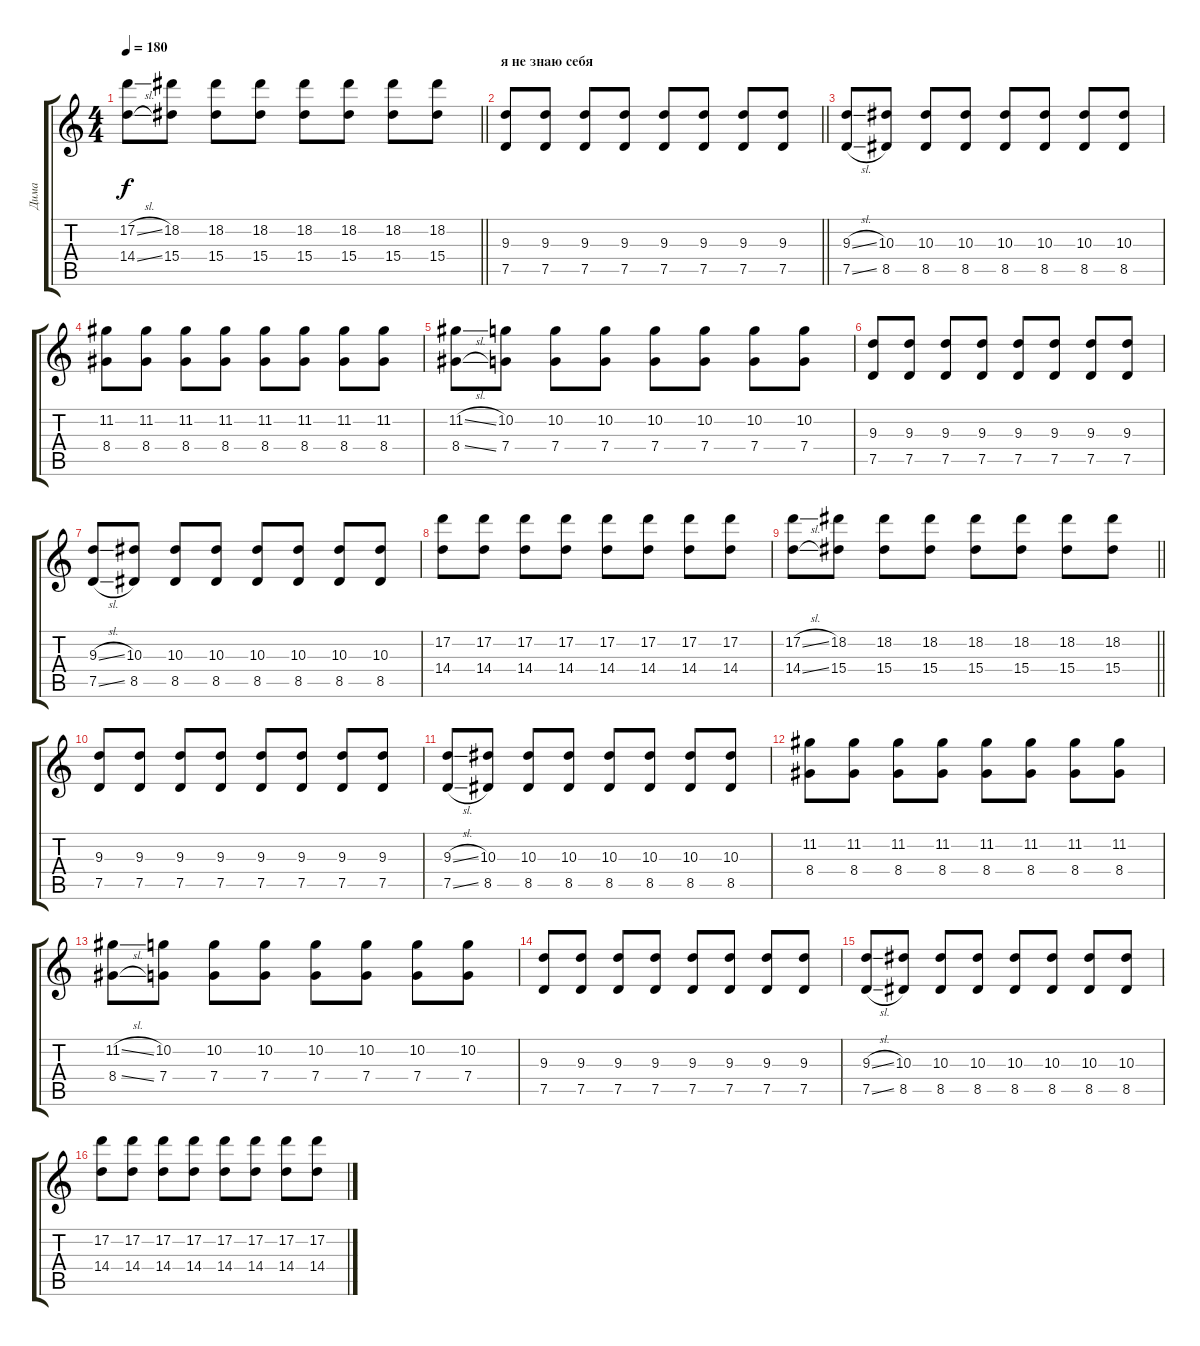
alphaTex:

\track ("Дима" "Дима") {instrument distortionguitar}
\staff {score tabs}
\tuning (D4 A3 F3 C3 G2 C2) {hide}
\ts (4 4)
\tempo 180
\clef g2
\barLineRight lightlight
\ks c
(17.2{sl} 14.4{sl}).8{dy f} (18.2 15.4).8 (18.2 15.4).8 (18.2 15.4).8 (18.2 15.4).8 (18.2 15.4).8 (18.2 15.4).8 (18.2 15.4).8 |
\section ("" "я не знаю себя")
\barLineRight lightlight
(9.3 7.5).8{volume 16 balance 8 instrument distortionguitar} (9.3 7.5).8 (9.3 7.5).8 (9.3 7.5).8 (9.3 7.5).8 (9.3 7.5).8 (9.3 7.5).8 (9.3 7.5).8 |
\section ("" "")
(9.3{sl} 7.5{sl}).8 (10.3 8.5).8 (10.3 8.5).8 (10.3 8.5).8 (10.3 8.5).8 (10.3 8.5).8 (10.3 8.5).8 (10.3 8.5).8 |
(11.2 8.4).8 (11.2 8.4).8 (11.2 8.4).8 (11.2 8.4).8 (11.2 8.4).8 (11.2 8.4).8 (11.2 8.4).8 (11.2 8.4).8 |
(11.2{sl} 8.4{sl}).8 (10.2 7.4).8 (10.2 7.4).8 (10.2 7.4).8 (10.2 7.4).8 (10.2 7.4).8 (10.2 7.4).8 (10.2 7.4).8 |
(9.3 7.5).8 (9.3 7.5).8 (9.3 7.5).8 (9.3 7.5).8 (9.3 7.5).8 (9.3 7.5).8 (9.3 7.5).8 (9.3 7.5).8 |
(9.3{sl} 7.5{sl}).8 (10.3 8.5).8 (10.3 8.5).8 (10.3 8.5).8 (10.3 8.5).8 (10.3 8.5).8 (10.3 8.5).8 (10.3 8.5).8 |
(17.2 14.4).8 (17.2 14.4).8 (17.2 14.4).8 (17.2 14.4).8 (17.2 14.4).8 (17.2 14.4).8 (17.2 14.4).8 (17.2 14.4).8 |
\barLineRight lightlight
(17.2{sl} 14.4{sl}).8 (18.2 15.4).8 (18.2 15.4).8 (18.2 15.4).8 (18.2 15.4).8 (18.2 15.4).8 (18.2 15.4).8 (18.2 15.4).8 |
(9.3 7.5).8 (9.3 7.5).8 (9.3 7.5).8 (9.3 7.5).8 (9.3 7.5).8 (9.3 7.5).8 (9.3 7.5).8 (9.3 7.5).8 |
(9.3{sl} 7.5{sl}).8 (10.3 8.5).8 (10.3 8.5).8 (10.3 8.5).8 (10.3 8.5).8 (10.3 8.5).8 (10.3 8.5).8 (10.3 8.5).8 |
(11.2 8.4).8 (11.2 8.4).8 (11.2 8.4).8 (11.2 8.4).8 (11.2 8.4).8 (11.2 8.4).8 (11.2 8.4).8 (11.2 8.4).8 |
(11.2{sl} 8.4{sl}).8 (10.2 7.4).8 (10.2 7.4).8 (10.2 7.4).8 (10.2 7.4).8 (10.2 7.4).8 (10.2 7.4).8 (10.2 7.4).8 |
(9.3 7.5).8 (9.3 7.5).8 (9.3 7.5).8 (9.3 7.5).8 (9.3 7.5).8 (9.3 7.5).8 (9.3 7.5).8 (9.3 7.5).8 |
(9.3{sl} 7.5{sl}).8 (10.3 8.5).8 (10.3 8.5).8 (10.3 8.5).8 (10.3 8.5).8 (10.3 8.5).8 (10.3 8.5).8 (10.3 8.5).8 |
(17.2 14.4).8 (17.2 14.4).8 (17.2 14.4).8 (17.2 14.4).8 (17.2 14.4).8 (17.2 14.4).8 (17.2 14.4).8 (17.2 14.4).8
